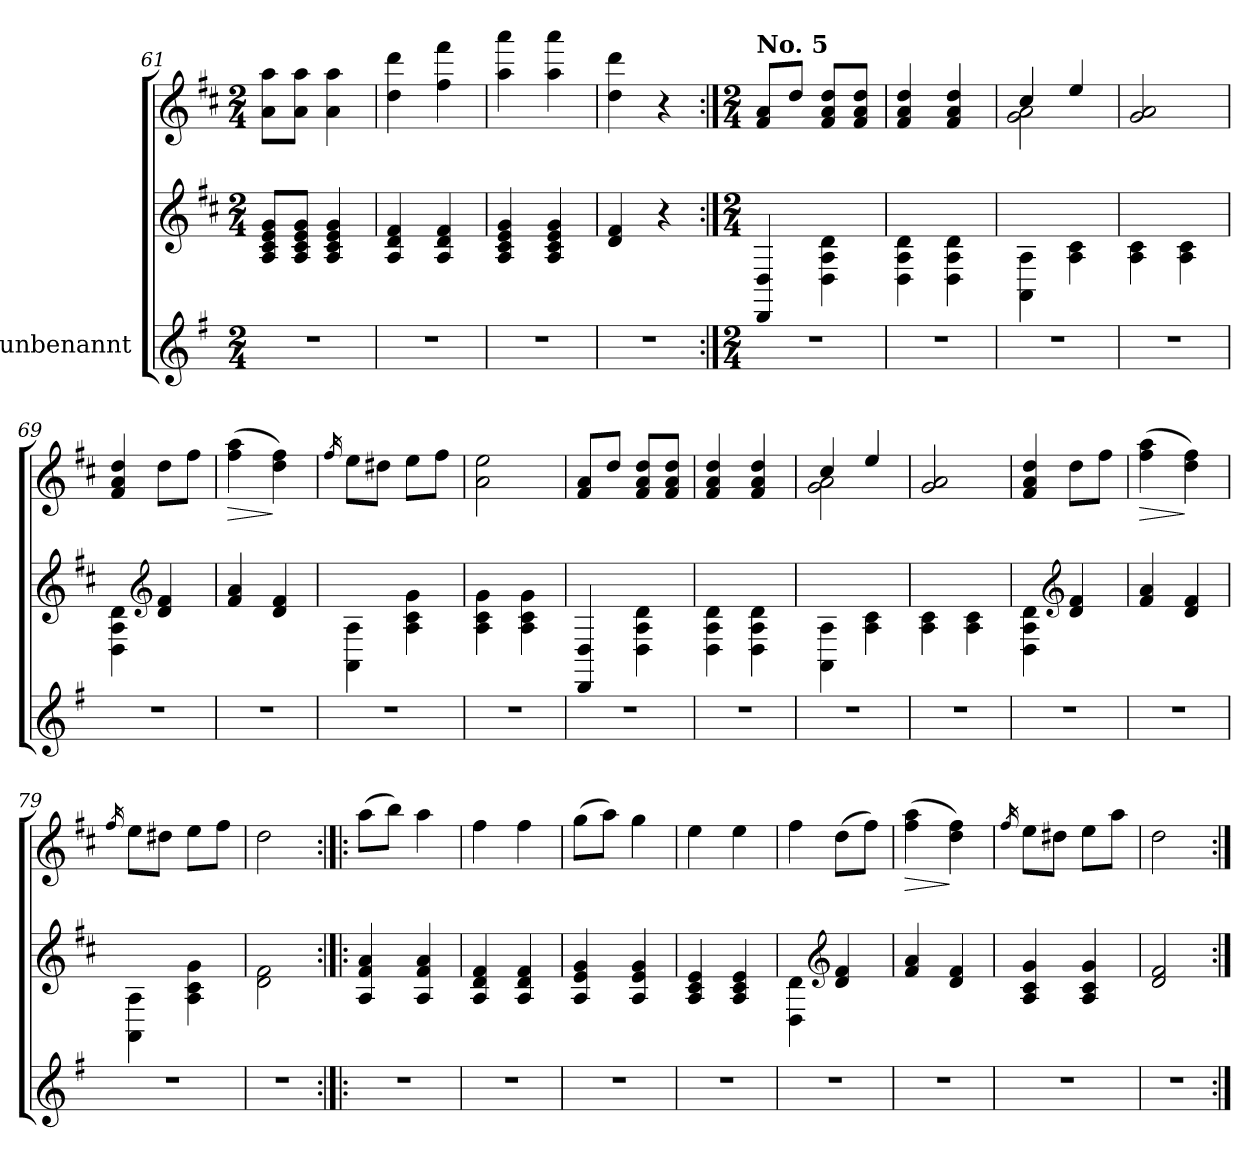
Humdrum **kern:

**kern	**kern	**kern	**dynam
*part1	*part1	*part1	*part1
*staff3	*staff2	*staff1	*staff1/2/3
*I"unbenannt	*	*	*
*clefG2	*clefG2	*clefG2	*
*k[f#]	*k[f#c#]	*k[f#c#]	*
*M2/4	*M2/4	*M2/4	*
=61	=61	=61	=61
2r	8A/ 8c#/ 8e/ 8g/L	8a\ 8aa\L	.
.	8A/ 8c#/ 8e/ 8g/J	8a\ 8aa\J	.
.	4A/ 4c#/ 4e/ 4g/	4a\ 4aa\	.
=62	=62	=62	=62
2r	4A/ 4d/ 4f#/	4dd\ 4ddd\	.
.	4A/ 4d/ 4f#/	4ff#\ 4fff#\	.
=63	=63	=63	=63
2r	4A/ 4c#/ 4e/ 4g/	4aa\ 4aaa\	.
.	4A/ 4c#/ 4e/ 4g/	4aa\ 4aaa\	.
=64	=64	=64	=64
2r	4d/ 4f#/	4dd\ 4ddd\	.
.	4r	4r	.
!!LO:PB:g=z
=65:|!	=65:|!	=65:|!	=65:|!
*M2/4	*M2/4	*M2/4	*
!	!	!LO:TX:a:B:t=No. 5	!
2r	4DD/ 4D/	8f#/ 8a/L	.
.	.	8dd/J	.
.	4D\ 4A\ 4d\	8f#/ 8a/ 8dd/L	.
.	.	8f#/ 8a/ 8dd/J	.
=66	=66	=66	=66
2r	4D\ 4A\ 4d\	4f#/ 4a/ 4dd/	.
.	4D\ 4A\ 4d\	4f#/ 4a/ 4dd/	.
=67	=67	=67	=67
*	*	*^	*
2r	4AA\ 4A\	4cc#/	2g\ 2a\	.
.	4A\ 4c#\	4ee/	.	.
*	*	*v	*v	*
=68	=68	=68	=68
2r	4A\ 4c#\	2g/ 2a/	.
.	4A\ 4c#\	.	.
=69	=69	=69	=69
2r	4D\ 4A\ 4d\	4f#/ 4a/ 4dd/	.
*	*clefG2	*	*
.	4d/ 4f#/	8dd\L	.
.	.	8ff#\J	.
!!LO:PB:g=z
=70	=70	=70	=70
!	!	!	!LO:HP:b
2r	4f#/ 4a/	(4ff#\ 4aa\	>
.	4d/ 4f#/	4dd\ 4ff#\)	]
=71	=71	=71	=71
.	.	16qff#/	.
2r	4AA\ 4A\	8ee\L	.
.	.	8dd#X\J	.
.	4A\ 4c#\ 4g\	8ee\L	.
.	.	8ff#\J	.
=72	=72	=72	=72
2r	4A\ 4c#\ 4g\	2a\ 2ee\	.
.	4A\ 4c#\ 4g\	.	.
=73	=73	=73	=73
2r	4DD/ 4D/	8f#/ 8a/L	.
.	.	8dd/J	.
.	4D\ 4A\ 4d\	8f#/ 8a/ 8dd/L	.
.	.	8f#/ 8a/ 8dd/J	.
=74	=74	=74	=74
2r	4D\ 4A\ 4d\	4f#/ 4a/ 4dd/	.
.	4D\ 4A\ 4d\	4f#/ 4a/ 4dd/	.
=75	=75	=75	=75
*	*	*^	*
2r	4AA\ 4A\	4cc#/	2g\ 2a\	.
.	4A\ 4c#\	4ee/	.	.
*	*	*v	*v	*
=76	=76	=76	=76
2r	4A\ 4c#\	2g/ 2a/	.
.	4A\ 4c#\	.	.
!!LO:LB:g=z
=77	=77	=77	=77
2r	4D\ 4A\ 4d\	4f#/ 4a/ 4dd/	.
*	*clefG2	*	*
.	4d/ 4f#/	8dd\L	.
.	.	8ff#\J	.
=78	=78	=78	=78
!	!	!	!LO:HP:b
2r	4f#/ 4a/	(4ff#\ 4aa\	>
.	4d/ 4f#/	4dd\ 4ff#\)	]
=79	=79	=79	=79
.	.	16qff#/	.
2r	4AA\ 4A\	8ee\L	.
.	.	8dd#X\J	.
.	4A\ 4c#\ 4g\	8ee\L	.
.	.	8ff#\J	.
=80	=80	=80	=80
2r	2d\ 2f#\	2dd\	.
=81:|!|:	=81:|!|:	=81:|!|:	=81:|!|:
2r	4A/ 4f#/ 4a/	(8aa\L	.
.	.	8bb\J)	.
.	4A/ 4f#/ 4a/	4aa\	.
=82	=82	=82	=82
2r	4A/ 4d/ 4f#/	4ff#\	.
.	4A/ 4d/ 4f#/	4ff#\	.
!!LO:LB:g=z
=83	=83	=83	=83
2r	4A/ 4e/ 4g/	(8gg\L	.
.	.	8aa\J)	.
.	4A/ 4e/ 4g/	4gg\	.
=84	=84	=84	=84
2r	4A/ 4c#/ 4e/	4ee\	.
.	4A/ 4c#/ 4e/	4ee\	.
=85	=85	=85	=85
2r	4D\ 4d\	4ff#\	.
*	*clefG2	*	*
.	4d/ 4f#/	(8dd\L	.
.	.	8ff#\J)	.
=86	=86	=86	=86
!	!	!	!LO:HP:b
2r	4f#/ 4a/	(4ff#\ 4aa\	>
.	4d/ 4f#/	4dd\ 4ff#\)	]
=87	=87	=87	=87
.	.	16qff#/	.
2r	4A/ 4c#/ 4g/	8ee\L	.
.	.	8dd#X\J	.
.	4A/ 4c#/ 4g/	8ee\L	.
.	.	8aa\J	.
=88	=88	=88	=88
2r	2d/ 2f#/	2dd\	.
=:|!	=:|!	=:|!	=:|!
*-	*-	*-	*-
